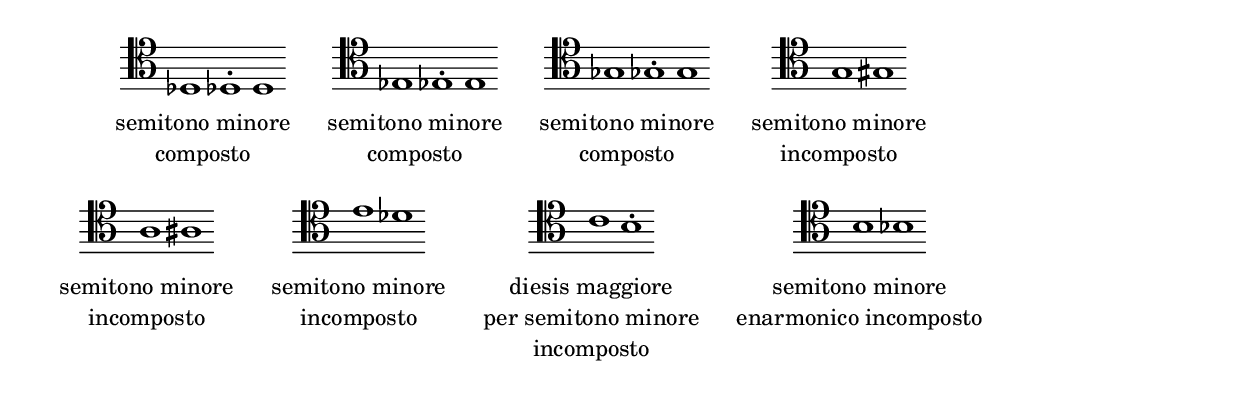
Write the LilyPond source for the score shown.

\version "2.22.2"

% Auto generated file

\header {
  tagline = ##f
}

dot = {
   \once \override Script.add-stem-support = ##f
   \once \override Script.toward-stem-shift = 0
   \once \override Script.skyline-horizontal-padding = 0
   \once \override Script.direction = 1
   \once \override Script.font-size = 1
}

\markup {
  \center-column {
    \line {
      \center-align
      \fontsize#3 { \concat { \normal-text ""} }
    }
    \null
    \line {
      \center-column {

        \line {
          \score {
            <<
              \new Staff \with { instrumentName = ""} {
                \override Staff.TimeSignature.stencil = ##f
                \override Staff.NoteHead.style = #'baroque
                \accidentalStyle Score.forget
                \cadenzaOn
                \clef "tenor"
                \key c #`((0 . ,NATURAL) (1 . ,NATURAL) (2 . ,NATURAL)
                          (3 . ,NATURAL) (4 . ,NATURAL) (5 . ,NATURAL)
                          (6 . ,NATURAL))  des1  \dot des1-.  d1 
                \cadenzaOff
              }
            >>
            \layout {
              \context {
                \Score
                \override SpacingSpanner.common-shortest-duration = #(ly:make-moment 1)
              }
            }
          }
        }
        \null
        \line {
          \left-align {  \normal-text "semitono minore" }
        }
        \line {
          \left-align {  \normal-text "composto" }
        }

      }
      \hspace #3 
      \center-column {

        \line {
          \score {
            <<
              \new Staff \with { instrumentName = ""} {
                \override Staff.TimeSignature.stencil = ##f
                \override Staff.NoteHead.style = #'baroque
                \accidentalStyle Score.forget
                \cadenzaOn
                \clef "tenor"
                \key c #`((0 . ,NATURAL) (1 . ,NATURAL) (2 . ,NATURAL)
                          (3 . ,NATURAL) (4 . ,NATURAL) (5 . ,NATURAL)
                          (6 . ,NATURAL))  es1  \dot es1-.  e1 
                \cadenzaOff
              }
            >>
            \layout {
              \context {
                \Score
                \override SpacingSpanner.common-shortest-duration = #(ly:make-moment 1)
              }
            }
          }
        }
        \null
        \line {
          \left-align {  \normal-text "semitono minore" }
        }
        \line {
          \left-align {  \normal-text "composto" }
        }

      }
      \hspace #3 
      \center-column {

        \line {
          \score {
            <<
              \new Staff \with { instrumentName = ""} {
                \override Staff.TimeSignature.stencil = ##f
                \override Staff.NoteHead.style = #'baroque
                \accidentalStyle Score.forget
                \cadenzaOn
                \clef "tenor"
                \key c #`((0 . ,NATURAL) (1 . ,NATURAL) (2 . ,NATURAL)
                          (3 . ,NATURAL) (4 . ,NATURAL) (5 . ,NATURAL)
                          (6 . ,NATURAL))  ges1  \dot ges1-.  g1 
                \cadenzaOff
              }
            >>
            \layout {
              \context {
                \Score
                \override SpacingSpanner.common-shortest-duration = #(ly:make-moment 1)
              }
            }
          }
        }
        \null
        \line {
          \left-align {  \normal-text "semitono minore" }
        }
        \line {
          \left-align {  \normal-text "composto" }
        }

      }
      \hspace #3 
      \center-column {

        \line {
          \score {
            <<
              \new Staff \with { instrumentName = ""} {
                \override Staff.TimeSignature.stencil = ##f
                \override Staff.NoteHead.style = #'baroque
                \accidentalStyle Score.forget
                \cadenzaOn
                \clef "tenor"
                \key c #`((0 . ,NATURAL) (1 . ,NATURAL) (2 . ,NATURAL)
                          (3 . ,NATURAL) (4 . ,NATURAL) (5 . ,NATURAL)
                          (6 . ,NATURAL))  g1  gis1 
                \cadenzaOff
              }
            >>
            \layout {
              \context {
                \Score
                \override SpacingSpanner.common-shortest-duration = #(ly:make-moment 1)
              }
            }
          }
        }
        \null
        \line {
          \left-align {  \normal-text "semitono minore" }
        }
        \line {
          \left-align {  \normal-text "incomposto" }
        }

      }
      \hspace #3 
    }
    \null
    \null
    \line {      \center-column {

        \line {
          \score {
            <<
              \new Staff \with { instrumentName = ""} {
                \override Staff.TimeSignature.stencil = ##f
                \override Staff.NoteHead.style = #'baroque
                \accidentalStyle Score.forget
                \cadenzaOn
                \clef "tenor"
                \key c #`((0 . ,NATURAL) (1 . ,NATURAL) (2 . ,NATURAL)
                          (3 . ,NATURAL) (4 . ,NATURAL) (5 . ,NATURAL)
                          (6 . ,NATURAL))  a1  ais1 
                \cadenzaOff
              }
            >>
            \layout {
              \context {
                \Score
                \override SpacingSpanner.common-shortest-duration = #(ly:make-moment 1)
              }
            }
          }
        }
        \null
        \line {
          \left-align {  \normal-text "semitono minore" }
        }
        \line {
          \left-align {  \normal-text "incomposto" }
        }

      }
      \hspace #3 
      \center-column {

        \line {
          \score {
            <<
              \new Staff \with { instrumentName = ""} {
                \override Staff.TimeSignature.stencil = ##f
                \override Staff.NoteHead.style = #'baroque
                \accidentalStyle Score.forget
                \cadenzaOn
                \clef "tenor"
                \key c #`((0 . ,NATURAL) (1 . ,NATURAL) (2 . ,NATURAL)
                          (3 . ,NATURAL) (4 . ,NATURAL) (5 . ,NATURAL)
                          (6 . ,NATURAL))  e'1  des'1 
                \cadenzaOff
              }
            >>
            \layout {
              \context {
                \Score
                \override SpacingSpanner.common-shortest-duration = #(ly:make-moment 1)
              }
            }
          }
        }
        \null
        \line {
          \left-align {  \normal-text "semitono minore" }
        }
        \line {
          \left-align {  \normal-text "incomposto" }
        }

      }
      \hspace #3 
      \center-column {

        \line {
          \score {
            <<
              \new Staff \with { instrumentName = ""} {
                \override Staff.TimeSignature.stencil = ##f
                \override Staff.NoteHead.style = #'baroque
                \accidentalStyle Score.forget
                \cadenzaOn
                \clef "tenor"
                \key c #`((0 . ,NATURAL) (1 . ,NATURAL) (2 . ,NATURAL)
                          (3 . ,NATURAL) (4 . ,NATURAL) (5 . ,NATURAL)
                          (6 . ,NATURAL))  c'1  \dot b1-. 
                \cadenzaOff
              }
            >>
            \layout {
              \context {
                \Score
                \override SpacingSpanner.common-shortest-duration = #(ly:make-moment 1)
              }
            }
          }
        }
        \null
        \line {
          \left-align {  \normal-text "diesis maggiore" }
        }
        \line {
          \left-align {  \normal-text "per semitono minore" }
        }
        \line {
          \left-align {  \normal-text "incomposto" }
        }

      }
      \hspace #3 
      \center-column {

        \line {
          \score {
            <<
              \new Staff \with { instrumentName = ""} {
                \override Staff.TimeSignature.stencil = ##f
                \override Staff.NoteHead.style = #'baroque
                \accidentalStyle Score.forget
                \cadenzaOn
                \clef "tenor"
                \key c #`((0 . ,NATURAL) (1 . ,NATURAL) (2 . ,NATURAL)
                          (3 . ,NATURAL) (4 . ,NATURAL) (5 . ,NATURAL)
                          (6 . ,NATURAL))  b1  bes1 
                \cadenzaOff
              }
            >>
            \layout {
              \context {
                \Score
                \override SpacingSpanner.common-shortest-duration = #(ly:make-moment 1)
              }
            }
          }
        }
        \null
        \line {
          \left-align {  \normal-text "semitono minore" }
        }
        \line {
          \left-align {  \normal-text "enarmonico incomposto" }
        }

      }
      \hspace #3 

    }
  }
}